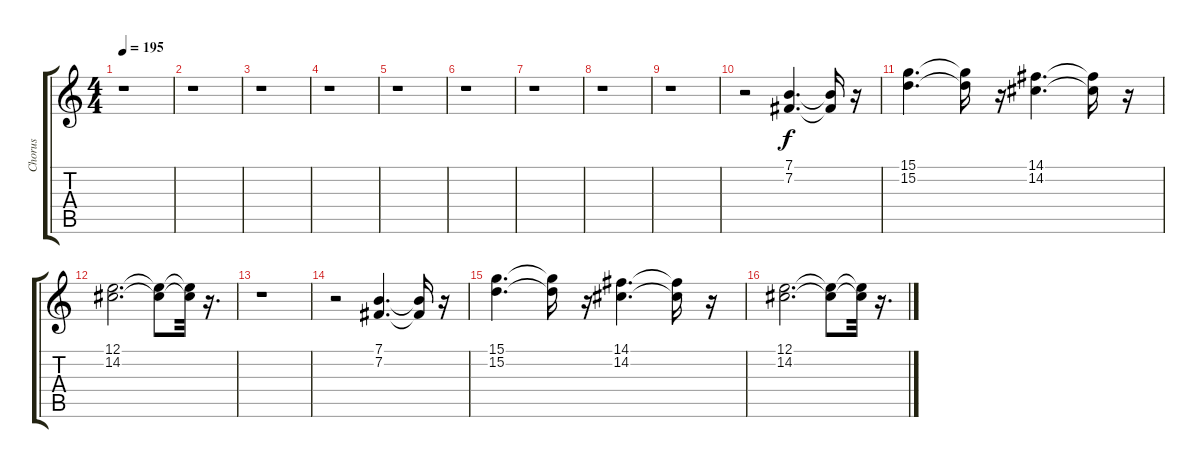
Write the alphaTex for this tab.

\track ("Chorus" "Chorus") {instrument flute}
\staff {score tabs}
\tuning (E4 B3 G3 D3 A2 E2) {hide}
\ts (4 4)
\tempo 195
\clef g2
\ks c
r.1{dy fff} |
r.1 |
r.1 |
r.1 |
r.1 |
r.1 |
r.1 |
r.1 |
r.1 |
r.2 (7.1 7.2).4{d dy f} (7.1{t} 7.2{t}).16 r.16 |
(15.1 15.2).4{d} (15.1{t} 15.2{t}).16 r.16 (14.1 14.2).4{d} (14.1{t} 14.2{t}).16 r.16 |
(12.1 14.2).2{d} (12.1{t} 14.2{t}).8 (12.1{t} 14.2{t}).32 r.16{d} |
r.1 |
r.2 (7.1 7.2).4{d} (7.1{t} 7.2{t}).16 r.16 |
(15.1 15.2).4{d} (15.1{t} 15.2{t}).16 r.16 (14.1 14.2).4{d} (14.1{t} 14.2{t}).16 r.16 |
(12.1 14.2).2{d} (12.1{t} 14.2{t}).8 (12.1{t} 14.2{t}).32 r.16{d}
